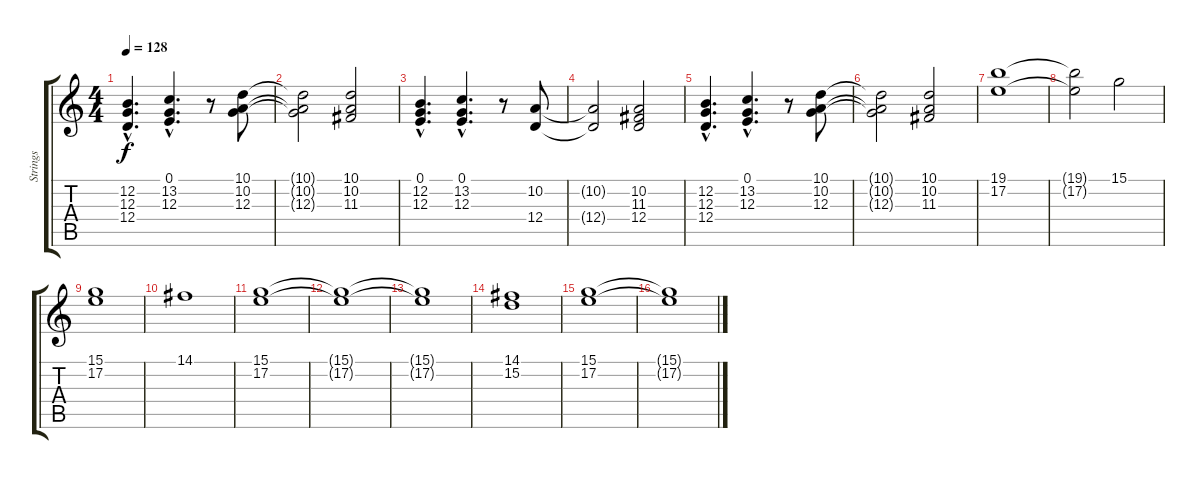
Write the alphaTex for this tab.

\track ("Strings" "Strings") {instrument synthstrings1}
\staff {score tabs}
\tuning (E4 B3 G3 D3 A2 E2) {hide}
\ts (4 4)
\tempo 128
\clef g2
\ks c
(12.2{hac} 12.3{hac} 12.4{hac}).4{d dy f} (0.1{hac} 13.2{hac} 12.3{hac}).4{d} r.8 (10.1 10.2 12.3).8 |
(10.1{t} 10.2{t} 12.3{t}).2 (10.1 10.2 11.3).2 |
(0.1{hac} 12.2{hac} 12.3{hac}).4{d} (0.1{hac} 13.2{hac} 12.3{hac}).4{d} r.8 (10.2 12.4).8 |
(10.2{t} 12.4{t}).2 (10.2 11.3 12.4).2 |
(12.2{hac} 12.3{hac} 12.4{hac}).4{d} (0.1{hac} 13.2{hac} 12.3{hac}).4{d} r.8 (10.1 10.2 12.3).8 |
(10.1{t} 10.2{t} 12.3{t}).2 (10.1 10.2 11.3).2 |
(19.1 17.2).1 |
(19.1{t} 17.2{t}).2 15.1.2 |
(15.1 17.2).1 |
14.1.1 |
(15.1 17.2).1 |
(15.1{t} 17.2{t}).1 |
(15.1{t} 17.2{t}).1 |
(14.1 15.2).1 |
(15.1 17.2).1 |
(15.1{t} 17.2{t}).1
